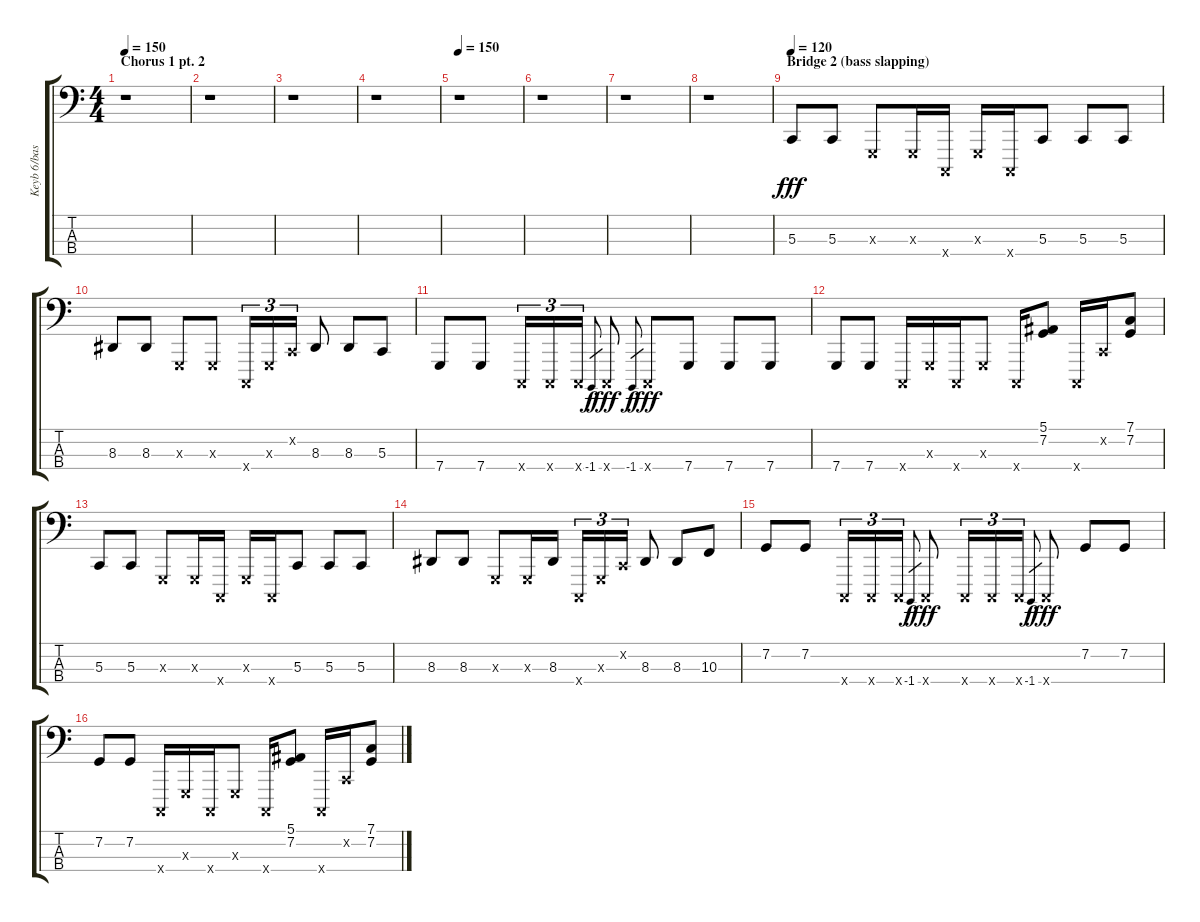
\track ("Keyb 6/bass" "Keyb 6/bas") {instrument timpani}
\staff {score tabs}
\tuning (F2 C2 G1 C1) {hide}
\ts (4 4)
\section ("" "Chorus 1 pt. 2")
\tempo 150
\clef f4
\ks c
r.1{dy f} |
r.1 |
r.1 |
r.1 |
\tempo 150
r.1 |
r.1 |
r.1 |
r.1 |
\section ("" "Bridge 2 (bass slapping) ")
\tempo 120
5.3.8{dy fff instrument slapbass1} 5.3.8 0.3{x}.8 0.3{x}.16 0.4{x}.16 0.3{x}.16 0.4{x}.16 5.3.8 5.3.8 5.3.8 |
8.3.8 8.3.8 0.3{x}.8 0.3{x}.8 0.4{x}.16{tu (3 2)} 0.3{x}.16{tu (3 2)} 0.2{x}.16{tu (3 2)} 8.3.8 8.3.8 5.3.8 |
7.4.8 7.4.8 0.4{x}.16{tu (3 2)} 0.4{x}.16{tu (3 2)} 0.4{x}.16{tu (3 2)} -1.4.8{gr dy f} 0.4{x}.8{dy fff} -1.4.8{gr dy f} 0.4{x}.8{dy fff} 7.4.8 7.4.8 7.4.8 |
7.4.8 7.4.8 0.4{x}.16 0.3{x}.16 0.4{x}.16 0.3{x}.8 0.4{x}.16 (5.1 7.2).8 0.4{x}.16 0.2{x}.16 (7.1 7.2).8 |
5.3.8{instrument slapbass1} 5.3.8 0.3{x}.8 0.3{x}.16 0.4{x}.16 0.3{x}.16 0.4{x}.16 5.3.8 5.3.8 5.3.8 |
8.3.8 8.3.8 0.3{x}.8 0.3{x}.16 8.3.16 0.4{x}.16{tu (3 2)} 0.3{x}.16{tu (3 2)} 0.2{x}.16{tu (3 2)} 8.3.8 8.3.8 10.3.8 |
7.2.8 7.2.8 0.4{x}.16{tu (3 2)} 0.4{x}.16{tu (3 2)} 0.4{x}.16{tu (3 2)} -1.4.8{gr dy f} 0.4{x}.8{dy fff} 0.4{x}.16{tu (3 2)} 0.4{x}.16{tu (3 2)} 0.4{x}.16{tu (3 2)} -1.4.8{gr dy f} 0.4{x}.8{dy fff} 7.2.8 7.2.8 |
7.2.8 7.2.8 0.4{x}.16 0.3{x}.16 0.4{x}.16 0.3{x}.8 0.4{x}.16 (5.1 7.2).8 0.4{x}.16 0.2{x}.16 (7.1 7.2).8
